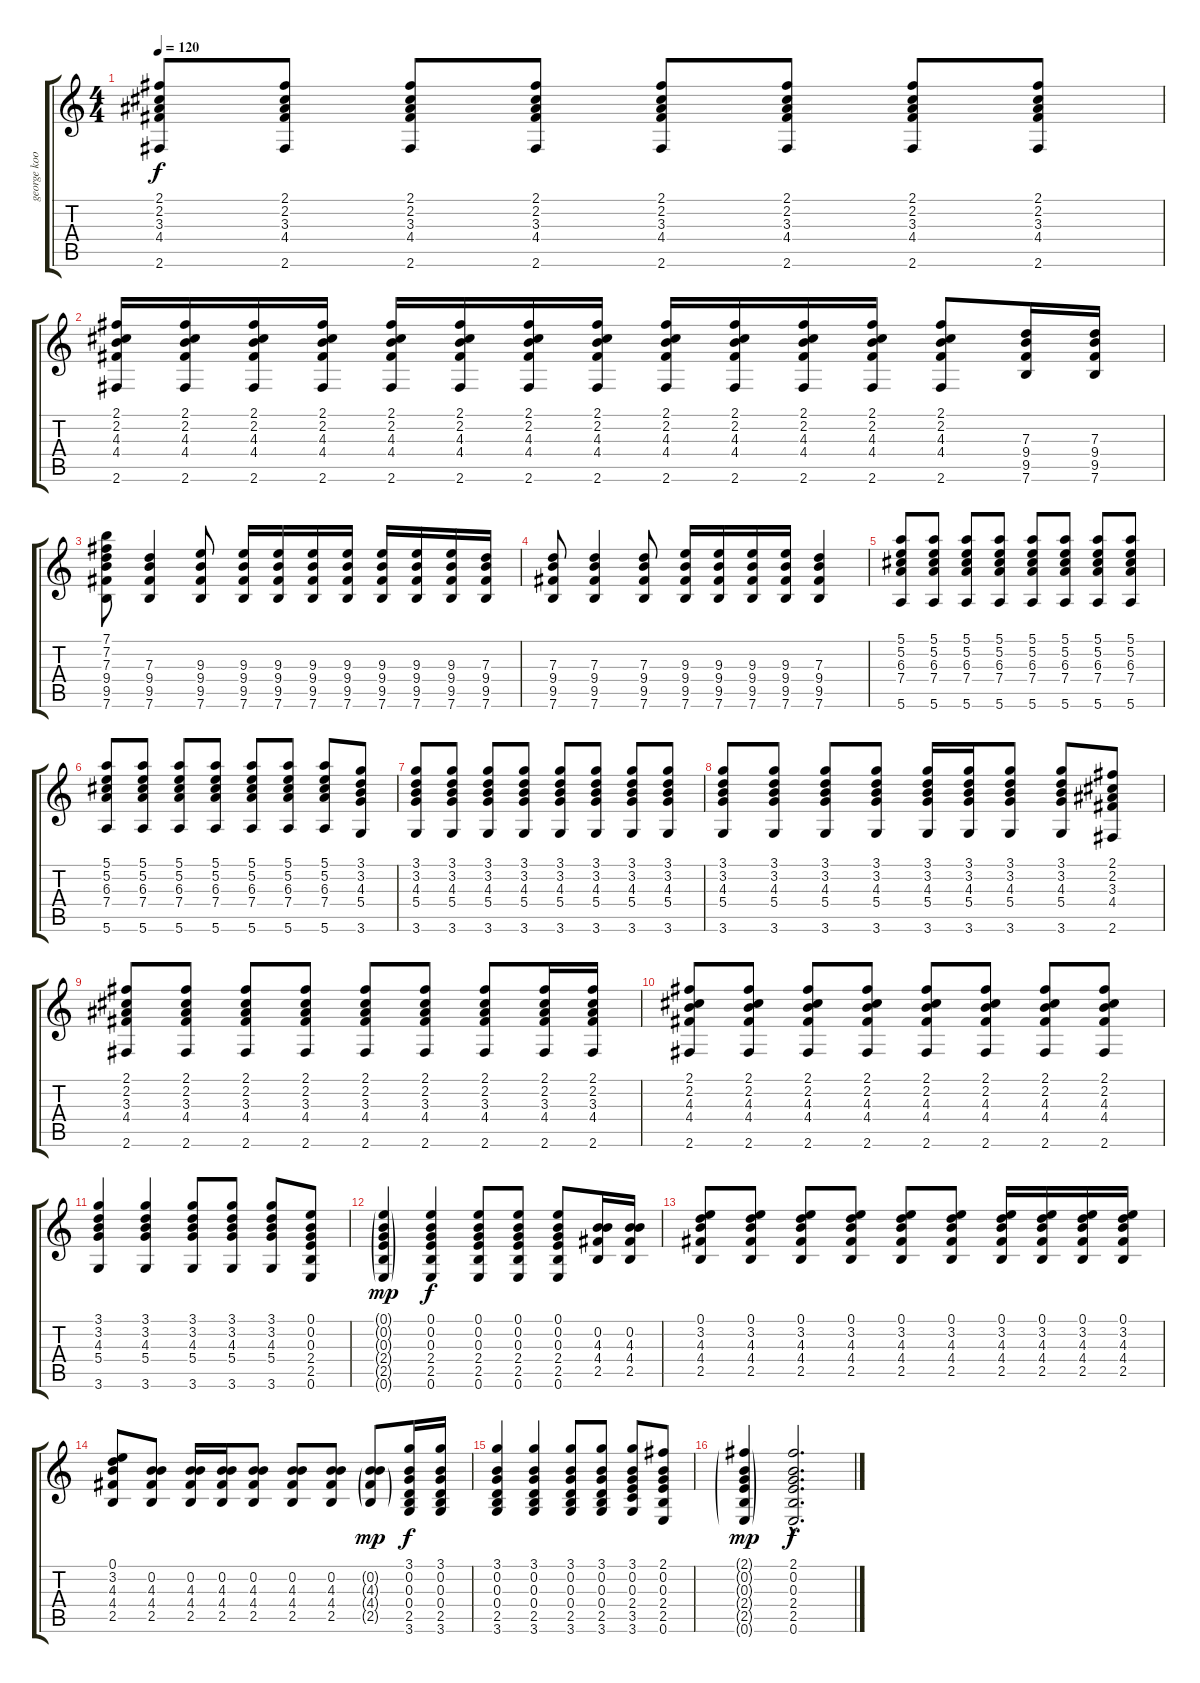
\track ("george kooymans" "george koo") {instrument acousticguitarsteel}
\staff {score tabs}
\tuning (E4 B3 G3 D3 A2 E2) {hide}
\ts (4 4)
\tempo 120
\clef g2
\ks c
(2.1 2.2 3.3 4.4 2.6).8{dy f} (2.1 2.2 3.3 4.4 2.6).8 (2.1 2.2 3.3 4.4 2.6).8 (2.1 2.2 3.3 4.4 2.6).8 (2.1 2.2 3.3 4.4 2.6).8 (2.1 2.2 3.3 4.4 2.6).8 (2.1 2.2 3.3 4.4 2.6).8 (2.1 2.2 3.3 4.4 2.6).8 |
(2.1 2.2 4.3 4.4 2.6).16 (2.1 2.2 4.3 4.4 2.6).16 (2.1 2.2 4.3 4.4 2.6).16 (2.1 2.2 4.3 4.4 2.6).16 (2.1 2.2 4.3 4.4 2.6).16 (2.1 2.2 4.3 4.4 2.6).16 (2.1 2.2 4.3 4.4 2.6).16 (2.1 2.2 4.3 4.4 2.6).16 (2.1 2.2 4.3 4.4 2.6).16 (2.1 2.2 4.3 4.4 2.6).16 (2.1 2.2 4.3 4.4 2.6).16 (2.1 2.2 4.3 4.4 2.6).16 (2.1 2.2 4.3 4.4 2.6).8 (7.3 9.4 9.5 7.6).16 (7.3 9.4 9.5 7.6).16 |
(7.1 7.2 7.3 9.4 9.5 7.6).8 (7.3 9.4 9.5 7.6).4 (9.3 9.4 9.5 7.6).8 (9.3 9.4 9.5 7.6).16 (9.3 9.4 9.5 7.6).16 (9.3 9.4 9.5 7.6).16 (9.3 9.4 9.5 7.6).16 (9.3 9.4 9.5 7.6).16 (9.3 9.4 9.5 7.6).16 (9.3 9.4 9.5 7.6).16 (7.3 9.4 9.5 7.6).16 |
(7.3 9.4 9.5 7.6).8 (7.3 9.4 9.5 7.6).4 (7.3 9.4 9.5 7.6).8 (9.3 9.4 9.5 7.6).16 (9.3 9.4 9.5 7.6).16 (9.3 9.4 9.5 7.6).16 (9.3 9.4 9.5 7.6).16 (7.3 9.4 9.5 7.6).4 |
(5.1 5.2 6.3 7.4 5.6).8 (5.1 5.2 6.3 7.4 5.6).8 (5.1 5.2 6.3 7.4 5.6).8 (5.1 5.2 6.3 7.4 5.6).8 (5.1 5.2 6.3 7.4 5.6).8 (5.1 5.2 6.3 7.4 5.6).8 (5.1 5.2 6.3 7.4 5.6).8 (5.1 5.2 6.3 7.4 5.6).8 |
(5.1 5.2 6.3 7.4 5.6).8 (5.1 5.2 6.3 7.4 5.6).8 (5.1 5.2 6.3 7.4 5.6).8 (5.1 5.2 6.3 7.4 5.6).8 (5.1 5.2 6.3 7.4 5.6).8 (5.1 5.2 6.3 7.4 5.6).8 (5.1 5.2 6.3 7.4 5.6).8 (3.1 3.2 4.3 5.4 3.6).8 |
(3.1 3.2 4.3 5.4 3.6).8 (3.1 3.2 4.3 5.4 3.6).8 (3.1 3.2 4.3 5.4 3.6).8 (3.1 3.2 4.3 5.4 3.6).8 (3.1 3.2 4.3 5.4 3.6).8 (3.1 3.2 4.3 5.4 3.6).8 (3.1 3.2 4.3 5.4 3.6).8 (3.1 3.2 4.3 5.4 3.6).8 |
(3.1 3.2 4.3 5.4 3.6).8 (3.1 3.2 4.3 5.4 3.6).8 (3.1 3.2 4.3 5.4 3.6).8 (3.1 3.2 4.3 5.4 3.6).8 (3.1 3.2 4.3 5.4 3.6).16 (3.1 3.2 4.3 5.4 3.6).16 (3.1 3.2 4.3 5.4 3.6).8 (3.1 3.2 4.3 5.4 3.6).8 (2.1 2.2 3.3 4.4 2.6).8 |
(2.1 2.2 3.3 4.4 2.6).8 (2.1 2.2 3.3 4.4 2.6).8 (2.1 2.2 3.3 4.4 2.6).8 (2.1 2.2 3.3 4.4 2.6).8 (2.1 2.2 3.3 4.4 2.6).8 (2.1 2.2 3.3 4.4 2.6).8 (2.1 2.2 3.3 4.4 2.6).8 (2.1 2.2 3.3 4.4 2.6).16 (2.1 2.2 3.3 4.4 2.6).16 |
(2.1 2.2 4.3 4.4 2.6).8 (2.1 2.2 4.3 4.4 2.6).8 (2.1 2.2 4.3 4.4 2.6).8 (2.1 2.2 4.3 4.4 2.6).8 (2.1 2.2 4.3 4.4 2.6).8 (2.1 2.2 4.3 4.4 2.6).8 (2.1 2.2 4.3 4.4 2.6).8 (2.1 2.2 4.3 4.4 2.6).8 |
(3.1 3.2 4.3 5.4 3.6).4 (3.1 3.2 4.3 5.4 3.6).4 (3.1 3.2 4.3 5.4 3.6).8 (3.1 3.2 4.3 5.4 3.6).8 (3.1 3.2 4.3 5.4 3.6).8 (0.1 0.2 0.3 2.4 2.5 0.6).8 |
(0.1{g} 0.2{g} 0.3{g} 2.4{g} 2.5{g} 0.6{g}).4{dy mp} (0.1 0.2 0.3 2.4 2.5 0.6).4{dy f} (0.1 0.2 0.3 2.4 2.5 0.6).8 (0.1 0.2 0.3 2.4 2.5 0.6).8 (0.1 0.2 0.3 2.4 2.5 0.6).8 (0.2 4.3 4.4 2.5).16 (0.2 4.3 4.4 2.5).16 |
(0.1 3.2 4.3 4.4 2.5).8 (0.1 3.2 4.3 4.4 2.5).8 (0.1 3.2 4.3 4.4 2.5).8 (0.1 3.2 4.3 4.4 2.5).8 (0.1 3.2 4.3 4.4 2.5).8 (0.1 3.2 4.3 4.4 2.5).8 (0.1 3.2 4.3 4.4 2.5).16 (0.1 3.2 4.3 4.4 2.5).16 (0.1 3.2 4.3 4.4 2.5).16 (0.1 3.2 4.3 4.4 2.5).16 |
(0.1 3.2 4.3 4.4 2.5).8 (0.2 4.3 4.4 2.5).8 (0.2 4.3 4.4 2.5).16 (0.2 4.3 4.4 2.5).16 (0.2 4.3 4.4 2.5).8 (0.2 4.3 4.4 2.5).8 (0.2 4.3 4.4 2.5).8 (0.2{g} 4.3{g} 4.4{g} 2.5{g}).8{dy mp} (3.1 0.2 0.3 0.4 2.5 3.6).16{dy f} (3.1 0.2 0.3 0.4 2.5 3.6).16 |
(3.1 0.2 0.3 0.4 2.5 3.6).4 (3.1 0.2 0.3 0.4 2.5 3.6).4 (3.1 0.2 0.3 0.4 2.5 3.6).8 (3.1 0.2 0.3 0.4 2.5 3.6).8 (3.1 0.2 0.3 2.4 3.5 3.6).8 (2.1 0.2 0.3 2.4 2.5 0.6).8 |
(2.1{g} 0.2{g} 0.3{g} 2.4{g} 2.5{g} 0.6{g}).4{dy mp} (2.1{hac} 0.2{hac} 0.3{hac} 2.4{hac} 2.5{hac} 0.6{hac}).2{d dy f}
